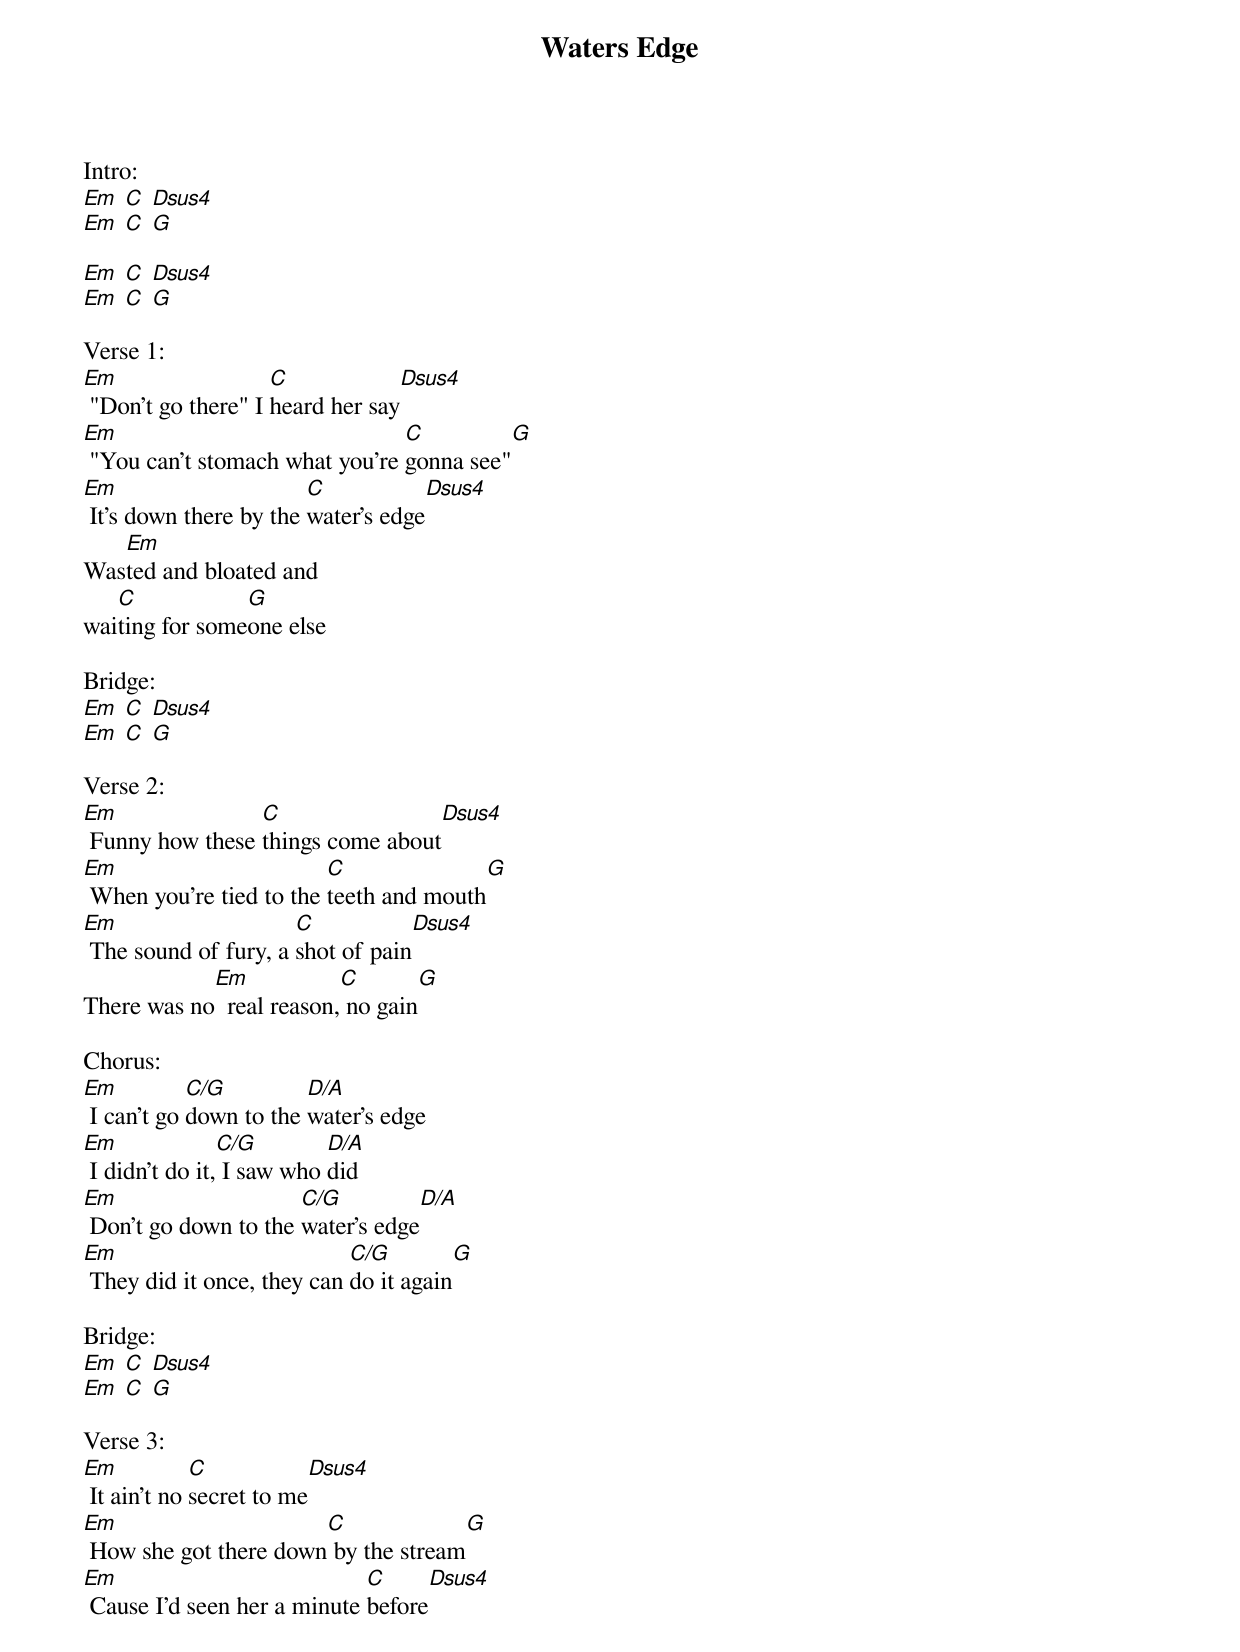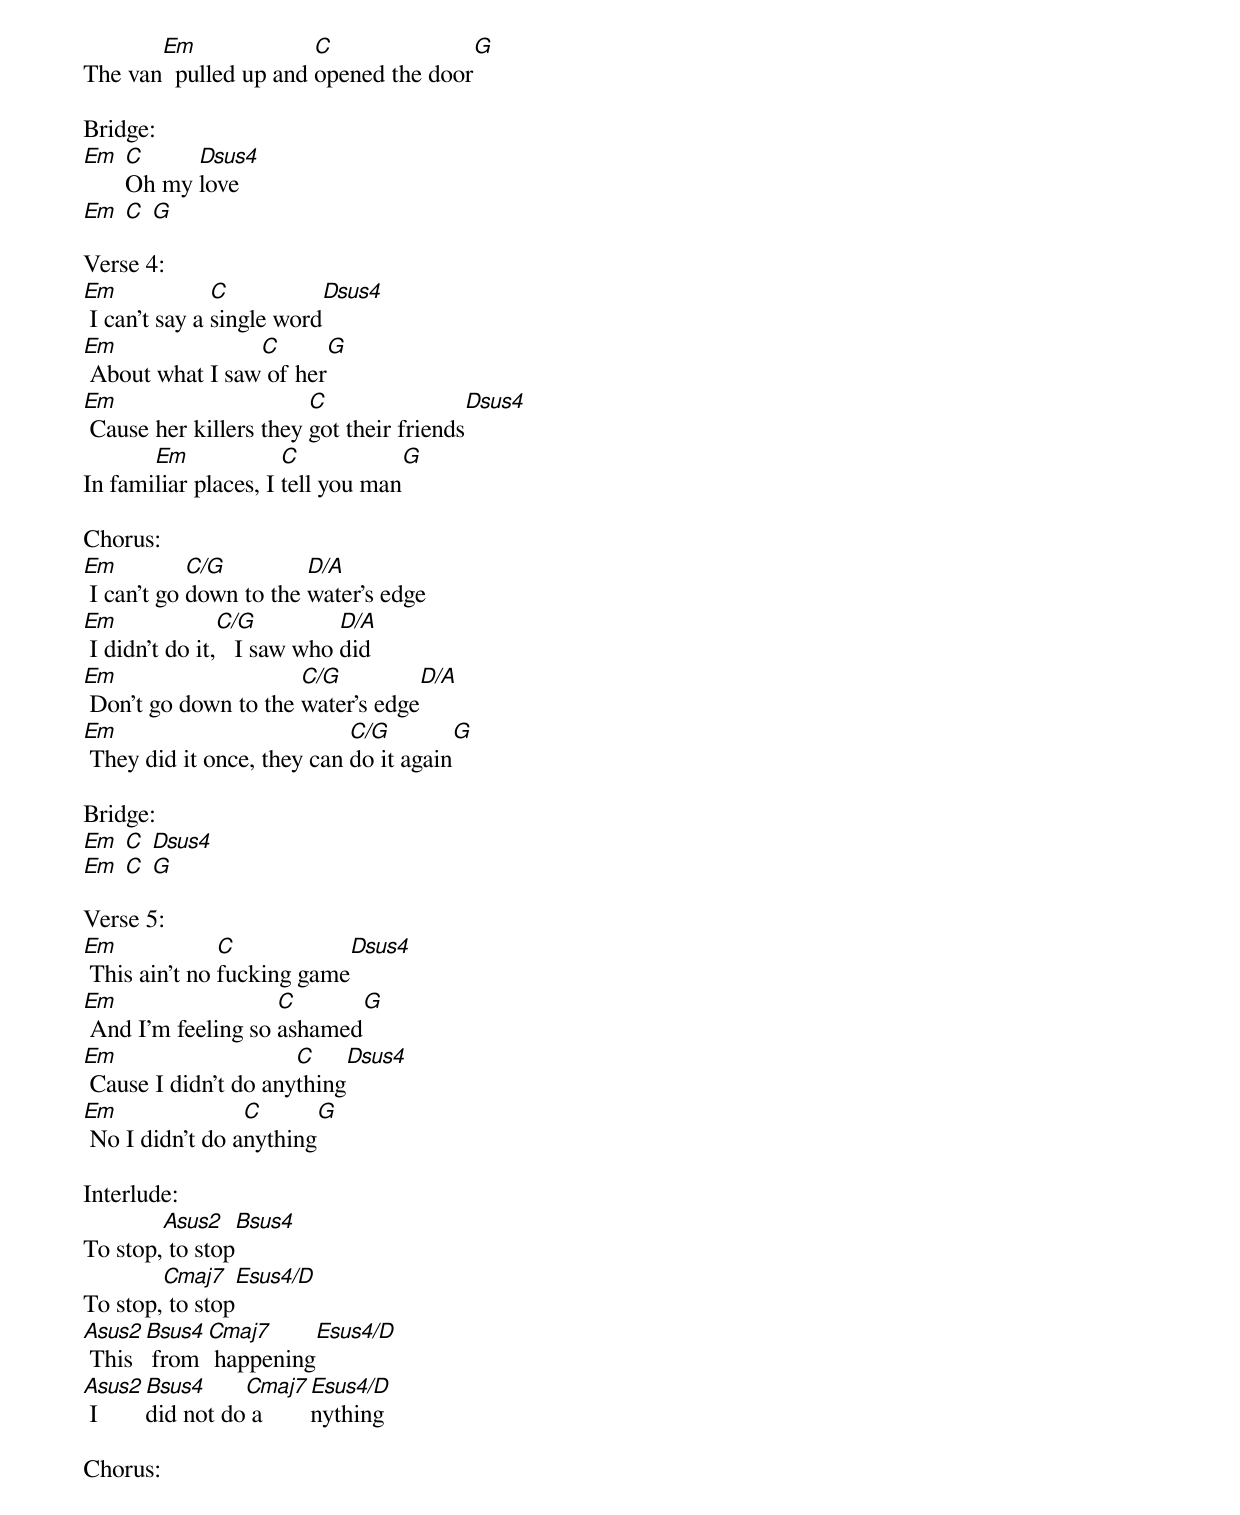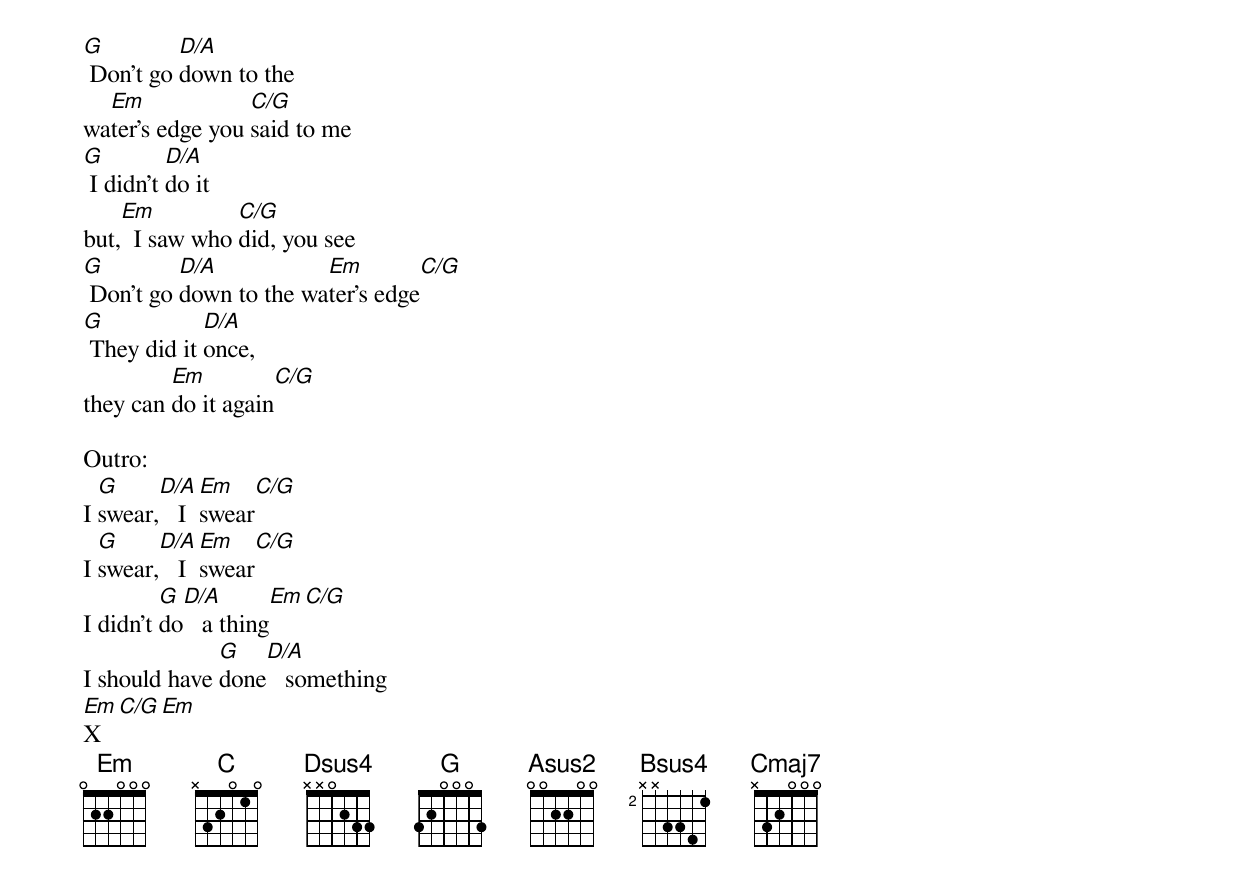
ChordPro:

{title:Waters Edge}
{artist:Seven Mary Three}
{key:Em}
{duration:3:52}
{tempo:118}

Intro:
[Em] [C] [Dsus4]
[Em] [C] [G]

[Em] [C] [Dsus4]
[Em] [C] [G]

Verse 1:
[Em] "Don't go there" I [C]heard her say[Dsus4]
[Em] "You can't stomach what you're [C]gonna see"[G]
[Em] It's down there by the [C]water's edge[Dsus4]
Was[Em]ted and bloated and
wai[C]ting for some[G]one else

Bridge:
[Em] [C] [Dsus4]
[Em] [C] [G]

Verse 2:
[Em] Funny how these [C]things come about[Dsus4]
[Em] When you're tied to the [C]teeth and mouth[G]
[Em] The sound of fury, a [C]shot of pain[Dsus4]
There was no[Em]  real reason,[C] no gain[G]

Chorus:
[Em] I can't go [C/G]down to the [D/A]water's edge
[Em] I didn't do it,[C/G] I saw who [D/A]did
[Em] Don't go down to the [C/G]water's edge[D/A]
[Em] They did it once, they can [C/G]do it again[G]

Bridge:
[Em] [C] [Dsus4]
[Em] [C] [G]

Verse 3:
[Em] It ain't no [C]secret to me[Dsus4]
[Em] How she got there down[C] by the stream[G]
[Em] Cause I'd seen her a minute [C]before[Dsus4]
The van[Em]  pulled up and [C]opened the door[G]

Bridge:
[Em] [C]Oh my [Dsus4]love
[Em] [C] [G]

Verse 4:
[Em] I can't say a [C]single word[Dsus4]
[Em] About what I saw[C] of her[G]
[Em] Cause her killers they [C]got their friends[Dsus4]
In fami[Em]liar places, I [C]tell you man[G]

Chorus:
[Em] I can't go [C/G]down to the [D/A]water's edge
[Em] I didn't do it,[C/G]   I saw who [D/A]did
[Em] Don't go down to the [C/G]water's edge[D/A]
[Em] They did it once, they can [C/G]do it again[G]

Bridge:
[Em] [C] [Dsus4]
[Em] [C] [G]

Verse 5:
[Em] This ain't no [C]fucking game[Dsus4]
[Em] And I'm feeling so [C]ashamed[G]
[Em] Cause I didn't do any[C]thing[Dsus4]
[Em] No I didn't do a[C]nything[G]

Interlude:
To stop,[Asus2] to stop[Bsus4]
To stop,[Cmaj7] to stop[Esus4/D]
[Asus2] This[Bsus4] from[Cmaj7] happening[Esus4/D]
[Asus2] I [Bsus4]did not do[Cmaj7] a[Esus4/D]nything

Chorus:
[G] Don't go [D/A]down to the
wa[Em]ter's edge you [C/G]said to me
[G] I didn't [D/A]do it
but,[Em]  I saw who [C/G]did, you see
[G] Don't go [D/A]down to the wa[Em]ter's edge[C/G]
[G] They did it [D/A]once,
they can [Em]do it again[C/G]

Outro:
I [G]swear,[D/A]   I [Em]swear[C/G]
I [G]swear,[D/A]   I [Em]swear[C/G]
I didn't [G]do[D/A]   a thing[Em][C/G]
I should have [G]done[D/A]   something
[Em]X[C/G][Em]
